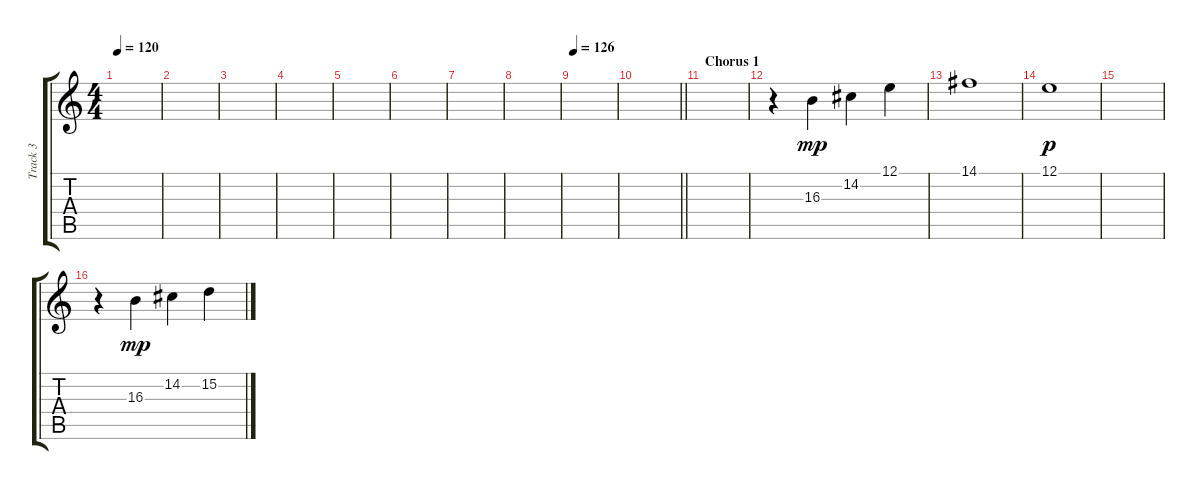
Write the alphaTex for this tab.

\track ("Track 3" "Track 3") {instrument synthstrings2}
\staff {score tabs}
\tuning (E4 B3 G3 D3 A2 E2) {hide}
\ts (4 4)
\tempo 120
\clef g2
\ks c
|
|
|
|
|
|
|
|
\tempo 126
|
\barLineRight lightlight
|
\section ("" "Chorus 1")
|
r.4{instrument flute} 16.3.4{dy mp} 14.2.4 12.1.4 |
14.1.1 |
12.1.1{dy p} |
|
r.4{instrument flute} 16.3.4{dy mp} 14.2.4 15.2.4
